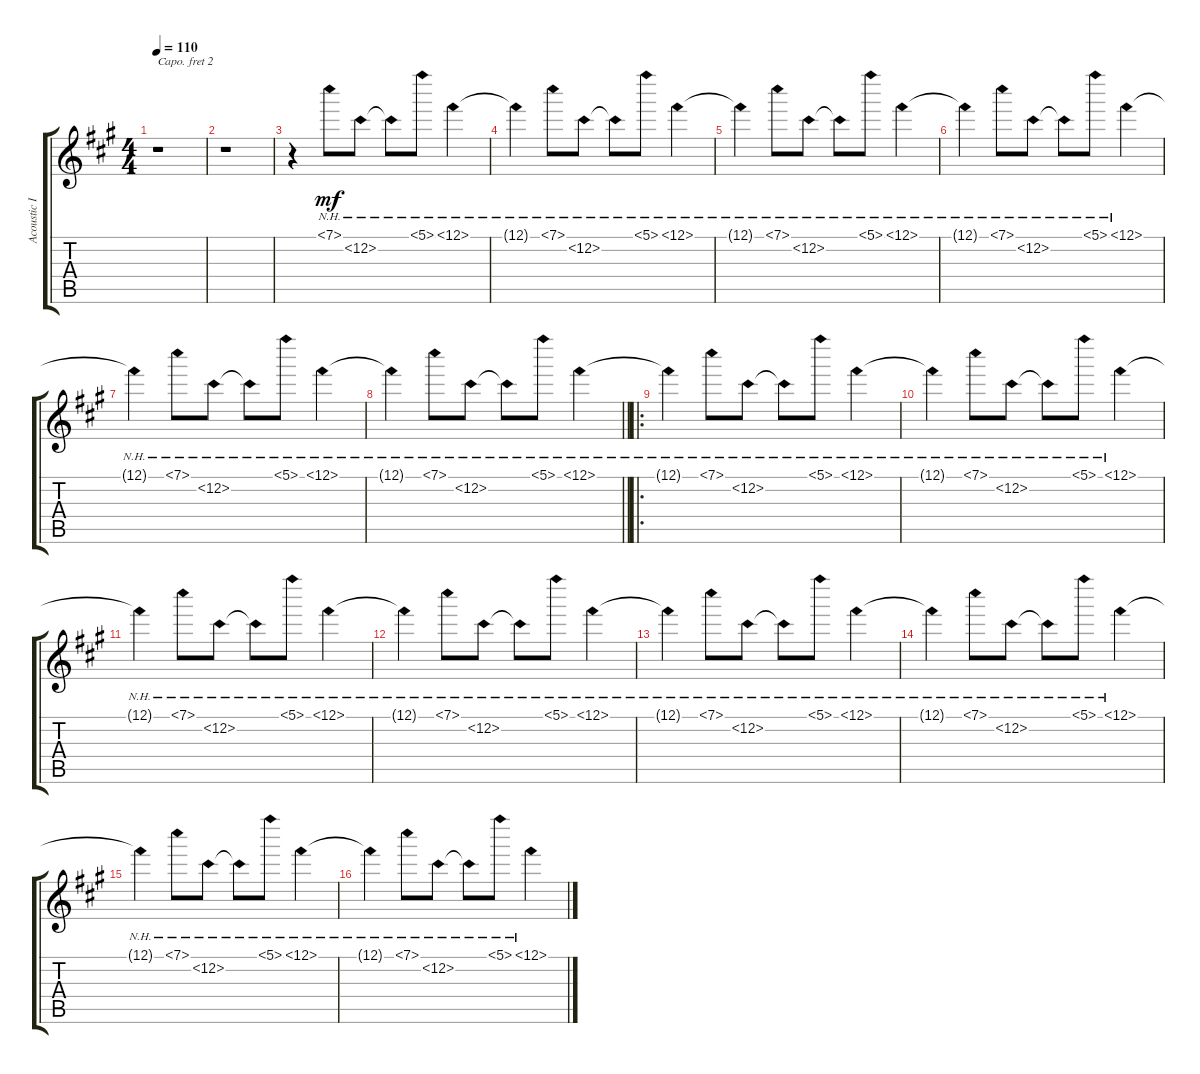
\track ("Acoustic II" "Acoustic I") {instrument acousticguitarsteel}
\staff {score tabs}
\capo 2
\tuning (E4 B3 G3 D3 A2 E2) {hide}
\ts (4 4)
\tempo 110
\clef g2
\ks a
r.1{dy mf instrument acousticguitarsteel} |
r.1 |
r.4 7.1{nh}.8 12.2{nh}.8 12.2{nh t}.8 5.1{nh}.8 12.1{nh}.4 |
12.1{nh t}.4 7.1{nh}.8 12.2{nh}.8 12.2{nh t}.8 5.1{nh}.8 12.1{nh}.4 |
12.1{nh t}.4 7.1{nh}.8 12.2{nh}.8 12.2{nh t}.8 5.1{nh}.8 12.1{nh}.4 |
12.1{nh t}.4 7.1{nh}.8 12.2{nh}.8 12.2{nh t}.8 5.1{nh}.8 12.1{nh}.4 |
12.1{nh t}.4 7.1{nh}.8 12.2{nh}.8 12.2{nh t}.8 5.1{nh}.8 12.1{nh}.4 |
\barLineRight lightlight
12.1{nh t}.4 7.1{nh}.8 12.2{nh}.8 12.2{nh t}.8 5.1{nh}.8 12.1{nh}.4 |
\ro
12.1{nh t}.4 7.1{nh}.8 12.2{nh}.8 12.2{nh t}.8 5.1{nh}.8 12.1{nh}.4 |
12.1{nh t}.4 7.1{nh}.8 12.2{nh}.8 12.2{nh t}.8 5.1{nh}.8 12.1{nh}.4 |
12.1{nh t}.4 7.1{nh}.8 12.2{nh}.8 12.2{nh t}.8 5.1{nh}.8 12.1{nh}.4 |
12.1{nh t}.4 7.1{nh}.8 12.2{nh}.8 12.2{nh t}.8 5.1{nh}.8 12.1{nh}.4 |
12.1{nh t}.4 7.1{nh}.8 12.2{nh}.8 12.2{nh t}.8 5.1{nh}.8 12.1{nh}.4 |
12.1{nh t}.4 7.1{nh}.8 12.2{nh}.8 12.2{nh t}.8 5.1{nh}.8 12.1{nh}.4 |
12.1{nh t}.4 7.1{nh}.8 12.2{nh}.8 12.2{nh t}.8 5.1{nh}.8 12.1{nh}.4 |
12.1{nh t}.4 7.1{nh}.8 12.2{nh}.8 12.2{nh t}.8 5.1{nh}.8 12.1{nh}.4
